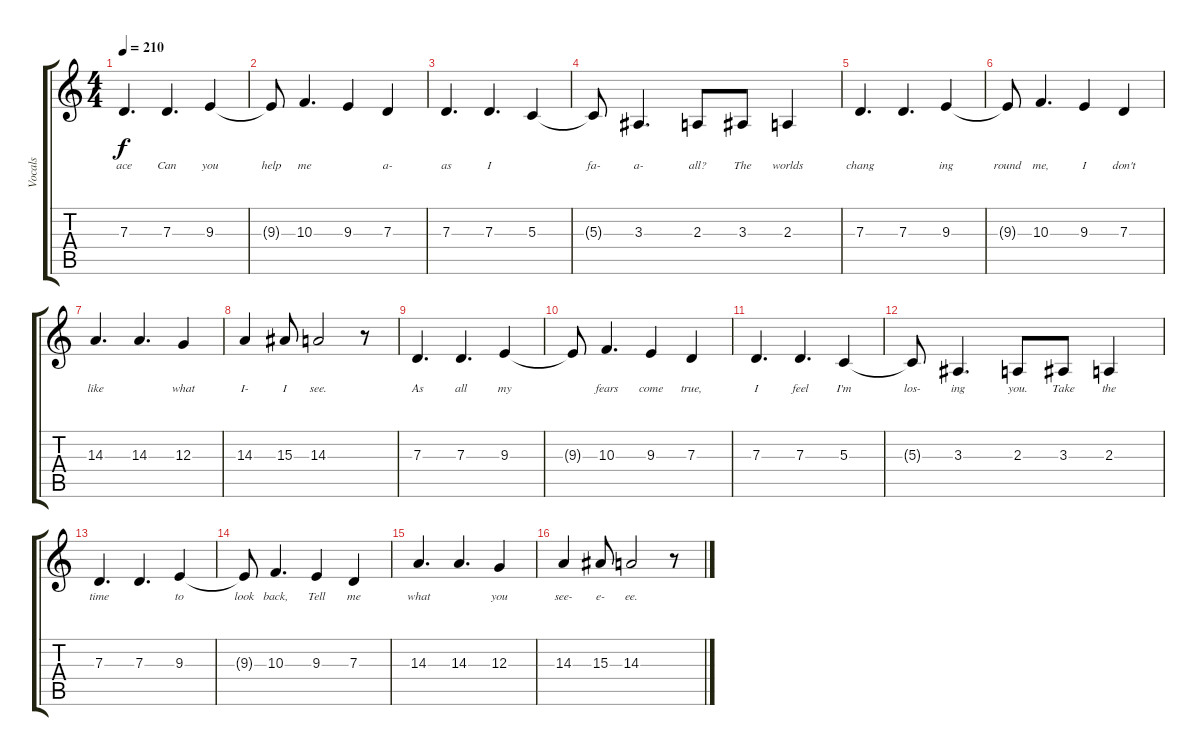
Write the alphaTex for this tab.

\track ("Vocals" "Vocals") {instrument harmonica}
\staff {score tabs}
\tuning (E4 B3 G3 D3 A2 E2) {hide}
\ts (4 4)
\tempo 210
\clef g2
\ks c
7.3.4{d lyrics (0 "ace") lyrics (1 "") lyrics (2 "") lyrics (3 "") lyrics (4 "") dy f} 7.3.4{d lyrics (0 "Can") lyrics (1 "") lyrics (2 "") lyrics (3 "") lyrics (4 "")} 9.3.4{lyrics (0 "you") lyrics (1 "") lyrics (2 "") lyrics (3 "") lyrics (4 "")} |
9.3{t}.8{lyrics (0 "help") lyrics (1 "") lyrics (2 "") lyrics (3 "") lyrics (4 "")} 10.3.4{d lyrics (0 "me") lyrics (1 "") lyrics (2 "") lyrics (3 "") lyrics (4 "")} 9.3.4{lyrics (0 "") lyrics (1 "") lyrics (2 "") lyrics (3 "") lyrics (4 "")} 7.3.4{lyrics (0 "a-") lyrics (1 "") lyrics (2 "") lyrics (3 "") lyrics (4 "")} |
7.3.4{d lyrics (0 "as") lyrics (1 "") lyrics (2 "") lyrics (3 "") lyrics (4 "")} 7.3.4{d lyrics (0 "I") lyrics (1 "") lyrics (2 "") lyrics (3 "") lyrics (4 "")} 5.3.4{lyrics (0 "") lyrics (1 "") lyrics (2 "") lyrics (3 "") lyrics (4 "")} |
5.3{t}.8{lyrics (0 "fa-") lyrics (1 "") lyrics (2 "") lyrics (3 "") lyrics (4 "")} 3.3.4{d lyrics (0 "a-") lyrics (1 "") lyrics (2 "") lyrics (3 "") lyrics (4 "")} 2.3.8{lyrics (0 "all?") lyrics (1 "") lyrics (2 "") lyrics (3 "") lyrics (4 "")} 3.3.8{lyrics (0 "The") lyrics (1 "") lyrics (2 "") lyrics (3 "") lyrics (4 "")} 2.3.4{lyrics (0 "worlds") lyrics (1 "") lyrics (2 "") lyrics (3 "") lyrics (4 "")} |
7.3.4{d lyrics (0 "chang") lyrics (1 "") lyrics (2 "") lyrics (3 "") lyrics (4 "")} 7.3.4{d lyrics (0 "") lyrics (1 "") lyrics (2 "") lyrics (3 "") lyrics (4 "")} 9.3.4{lyrics (0 "ing") lyrics (1 "") lyrics (2 "") lyrics (3 "") lyrics (4 "")} |
9.3{t}.8{lyrics (0 "round") lyrics (1 "") lyrics (2 "") lyrics (3 "") lyrics (4 "")} 10.3.4{d lyrics (0 "me,") lyrics (1 "") lyrics (2 "") lyrics (3 "") lyrics (4 "")} 9.3.4{lyrics (0 "I") lyrics (1 "") lyrics (2 "") lyrics (3 "") lyrics (4 "")} 7.3.4{lyrics (0 "don't") lyrics (1 "") lyrics (2 "") lyrics (3 "") lyrics (4 "")} |
14.3.4{d lyrics (0 "like") lyrics (1 "") lyrics (2 "") lyrics (3 "") lyrics (4 "")} 14.3.4{d lyrics (0 "") lyrics (1 "") lyrics (2 "") lyrics (3 "") lyrics (4 "")} 12.3.4{lyrics (0 "what") lyrics (1 "") lyrics (2 "") lyrics (3 "") lyrics (4 "")} |
14.3.4{lyrics (0 "I-") lyrics (1 "") lyrics (2 "") lyrics (3 "") lyrics (4 "")} 15.3.8{lyrics (0 "I") lyrics (1 "") lyrics (2 "") lyrics (3 "") lyrics (4 "")} 14.3.2{lyrics (0 "see.") lyrics (1 "") lyrics (2 "") lyrics (3 "") lyrics (4 "")} r.8 |
7.3.4{d lyrics (0 "As") lyrics (1 "") lyrics (2 "") lyrics (3 "") lyrics (4 "")} 7.3.4{d lyrics (0 "all") lyrics (1 "") lyrics (2 "") lyrics (3 "") lyrics (4 "")} 9.3.4{lyrics (0 "my") lyrics (1 "") lyrics (2 "") lyrics (3 "") lyrics (4 "")} |
9.3{t}.8{lyrics (0 "") lyrics (1 "") lyrics (2 "") lyrics (3 "") lyrics (4 "")} 10.3.4{d lyrics (0 "fears") lyrics (1 "") lyrics (2 "") lyrics (3 "") lyrics (4 "")} 9.3.4{lyrics (0 "come") lyrics (1 "") lyrics (2 "") lyrics (3 "") lyrics (4 "")} 7.3.4{lyrics (0 "true,") lyrics (1 "") lyrics (2 "") lyrics (3 "") lyrics (4 "")} |
7.3.4{d lyrics (0 "I") lyrics (1 "") lyrics (2 "") lyrics (3 "") lyrics (4 "")} 7.3.4{d lyrics (0 "feel") lyrics (1 "") lyrics (2 "") lyrics (3 "") lyrics (4 "")} 5.3.4{lyrics (0 "I'm") lyrics (1 "") lyrics (2 "") lyrics (3 "") lyrics (4 "")} |
5.3{t}.8{lyrics (0 "los-") lyrics (1 "") lyrics (2 "") lyrics (3 "") lyrics (4 "")} 3.3.4{d lyrics (0 "ing") lyrics (1 "") lyrics (2 "") lyrics (3 "") lyrics (4 "")} 2.3.8{lyrics (0 "you.") lyrics (1 "") lyrics (2 "") lyrics (3 "") lyrics (4 "")} 3.3.8{lyrics (0 "Take") lyrics (1 "") lyrics (2 "") lyrics (3 "") lyrics (4 "")} 2.3.4{lyrics (0 "the") lyrics (1 "") lyrics (2 "") lyrics (3 "") lyrics (4 "")} |
7.3.4{d lyrics (0 "time") lyrics (1 "") lyrics (2 "") lyrics (3 "") lyrics (4 "")} 7.3.4{d lyrics (0 "") lyrics (1 "") lyrics (2 "") lyrics (3 "") lyrics (4 "")} 9.3.4{lyrics (0 "to") lyrics (1 "") lyrics (2 "") lyrics (3 "") lyrics (4 "")} |
9.3{t}.8{lyrics (0 "look") lyrics (1 "") lyrics (2 "") lyrics (3 "") lyrics (4 "")} 10.3.4{d lyrics (0 "back,") lyrics (1 "") lyrics (2 "") lyrics (3 "") lyrics (4 "")} 9.3.4{lyrics (0 "Tell") lyrics (1 "") lyrics (2 "") lyrics (3 "") lyrics (4 "")} 7.3.4{lyrics (0 "me") lyrics (1 "") lyrics (2 "") lyrics (3 "") lyrics (4 "")} |
14.3.4{d lyrics (0 "what") lyrics (1 "") lyrics (2 "") lyrics (3 "") lyrics (4 "")} 14.3.4{d lyrics (0 "") lyrics (1 "") lyrics (2 "") lyrics (3 "") lyrics (4 "")} 12.3.4{lyrics (0 "you") lyrics (1 "") lyrics (2 "") lyrics (3 "") lyrics (4 "")} |
14.3.4{lyrics (0 "see-") lyrics (1 "") lyrics (2 "") lyrics (3 "") lyrics (4 "")} 15.3.8{lyrics (0 "e-") lyrics (1 "") lyrics (2 "") lyrics (3 "") lyrics (4 "")} 14.3.2{lyrics (0 "ee.") lyrics (1 "") lyrics (2 "") lyrics (3 "") lyrics (4 "")} r.8
